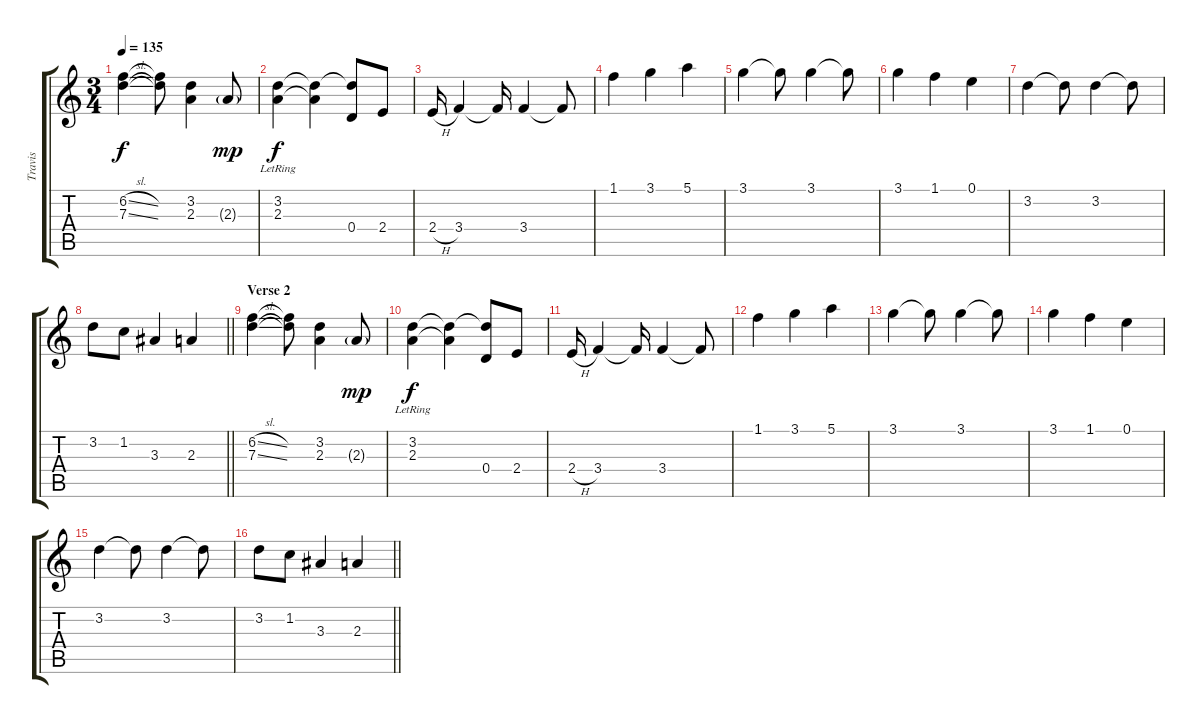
\track ("Travis" "Travis") {instrument acousticguitarsteel}
\staff {score tabs}
\tuning (E4 B3 G3 D3 A2 E2) {hide}
\ts (3 4)
\tempo 135
\clef g2
\ks c
(6.2{sl} 7.3{sl}).4{dy f} (6.2{t} 7.3{t}).8 (3.2 2.3).4 2.3{g}.8{dy mp} |
(3.2{lr} 2.3{lr}).4{dy f} (3.2{t} 2.3{t}).4 (3.2{t} 0.4).8 2.4.8 |
2.4{h}.16 3.4.4 3.4{t}.16 3.4.4 3.4{t}.8 |
1.1.4 3.1.4 5.1.4 |
3.1.4 3.1{t}.8 3.1.4 3.1{t}.8 |
3.1.4 1.1.4 0.1.4 |
3.2.4 3.2{t}.8 3.2.4 3.2{t}.8 |
\barLineRight lightlight
3.2.8 1.2.8 3.3.4 2.3.4 |
\section ("" "Verse 2")
(6.2{sl} 7.3{sl}).4 (6.2{t} 7.3{t}).8 (3.2 2.3).4 2.3{g}.8{dy mp} |
(3.2{lr} 2.3{lr}).4{dy f} (3.2{t} 2.3{t}).4 (3.2{t} 0.4).8 2.4.8 |
2.4{h}.16 3.4.4 3.4{t}.16 3.4.4 3.4{t}.8 |
1.1.4 3.1.4 5.1.4 |
3.1.4 3.1{t}.8 3.1.4 3.1{t}.8 |
3.1.4 1.1.4 0.1.4 |
3.2.4 3.2{t}.8 3.2.4 3.2{t}.8 |
\barLineRight lightlight
3.2.8 1.2.8 3.3.4 2.3.4
